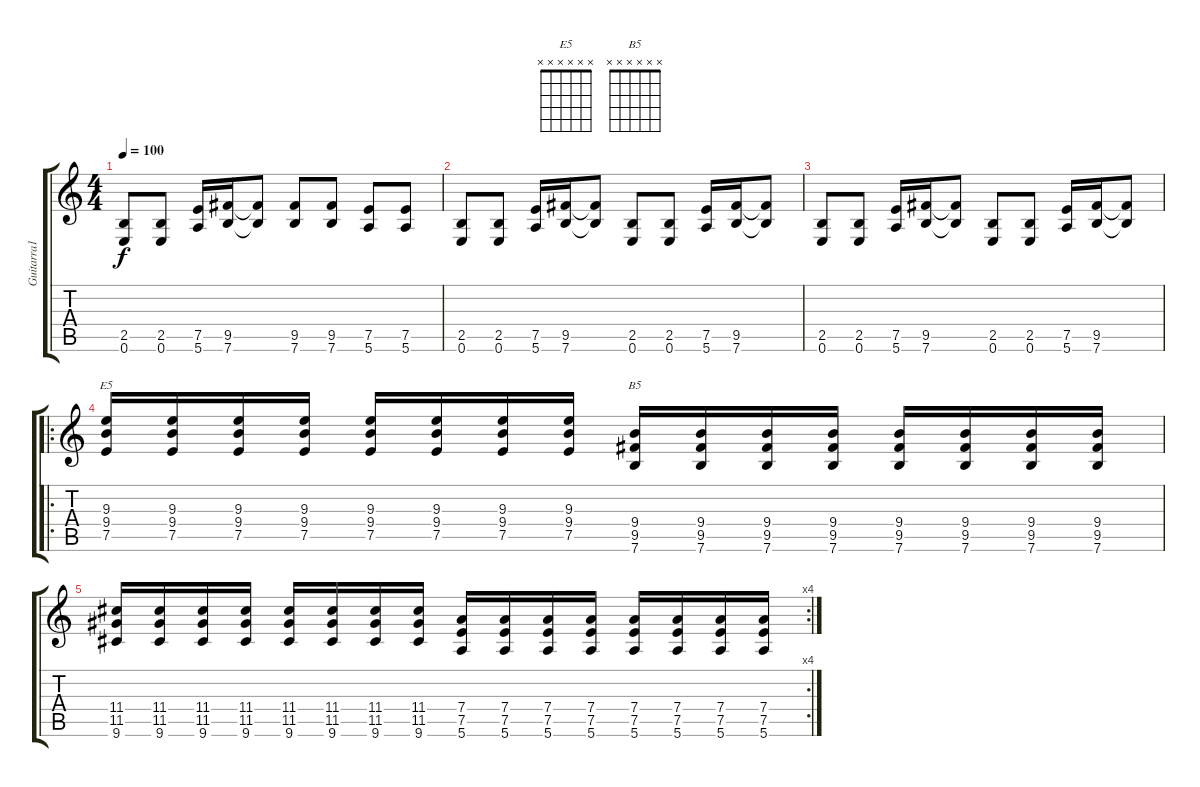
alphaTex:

\track ("Guitarra1" "Guitarra1") {instrument overdrivenguitar}
\staff {score tabs}
\tuning (E4 B3 G3 D3 A2 E2) {hide}
\chord ("E5" x x x x x x)
\chord ("B5" x x x x x x)
\ts (4 4)
\tempo 100
\clef g2
\ks c
(2.5 0.6).8{dy f} (2.5 0.6).8 (7.5 5.6).16 (9.5 7.6).16 (9.5{t} 7.6{t}).8 (9.5 7.6).8 (9.5 7.6).8 (7.5 5.6).8 (7.5 5.6).8 |
(2.5 0.6).8 (2.5 0.6).8 (7.5 5.6).16 (9.5 7.6).16 (9.5{t} 7.6{t}).8 (2.5 0.6).8 (2.5 0.6).8 (7.5 5.6).16 (9.5 7.6).16 (9.5{t} 7.6{t}).8 |
(2.5 0.6).8 (2.5 0.6).8 (7.5 5.6).16 (9.5 7.6).16 (9.5{t} 7.6{t}).8 (2.5 0.6).8 (2.5 0.6).8 (7.5 5.6).16 (9.5 7.6).16 (9.5{t} 7.6{t}).8 |
\ro
(9.3 9.4 7.5).16{ch "E5"} (9.3 9.4 7.5).16 (9.3 9.4 7.5).16 (9.3 9.4 7.5).16 (9.3 9.4 7.5).16 (9.3 9.4 7.5).16 (9.3 9.4 7.5).16 (9.3 9.4 7.5).16 (9.4 9.5 7.6).16{ch "B5"} (9.4 9.5 7.6).16 (9.4 9.5 7.6).16 (9.4 9.5 7.6).16 (9.4 9.5 7.6).16 (9.4 9.5 7.6).16 (9.4 9.5 7.6).16 (9.4 9.5 7.6).16 |
\rc 4
(11.4 11.5 9.6).16 (11.4 11.5 9.6).16 (11.4 11.5 9.6).16 (11.4 11.5 9.6).16 (11.4 11.5 9.6).16 (11.4 11.5 9.6).16 (11.4 11.5 9.6).16 (11.4 11.5 9.6).16 (7.4 7.5 5.6).16 (7.4 7.5 5.6).16 (7.4 7.5 5.6).16 (7.4 7.5 5.6).16 (7.4 7.5 5.6).16 (7.4 7.5 5.6).16 (7.4 7.5 5.6).16 (7.4 7.5 5.6).16
